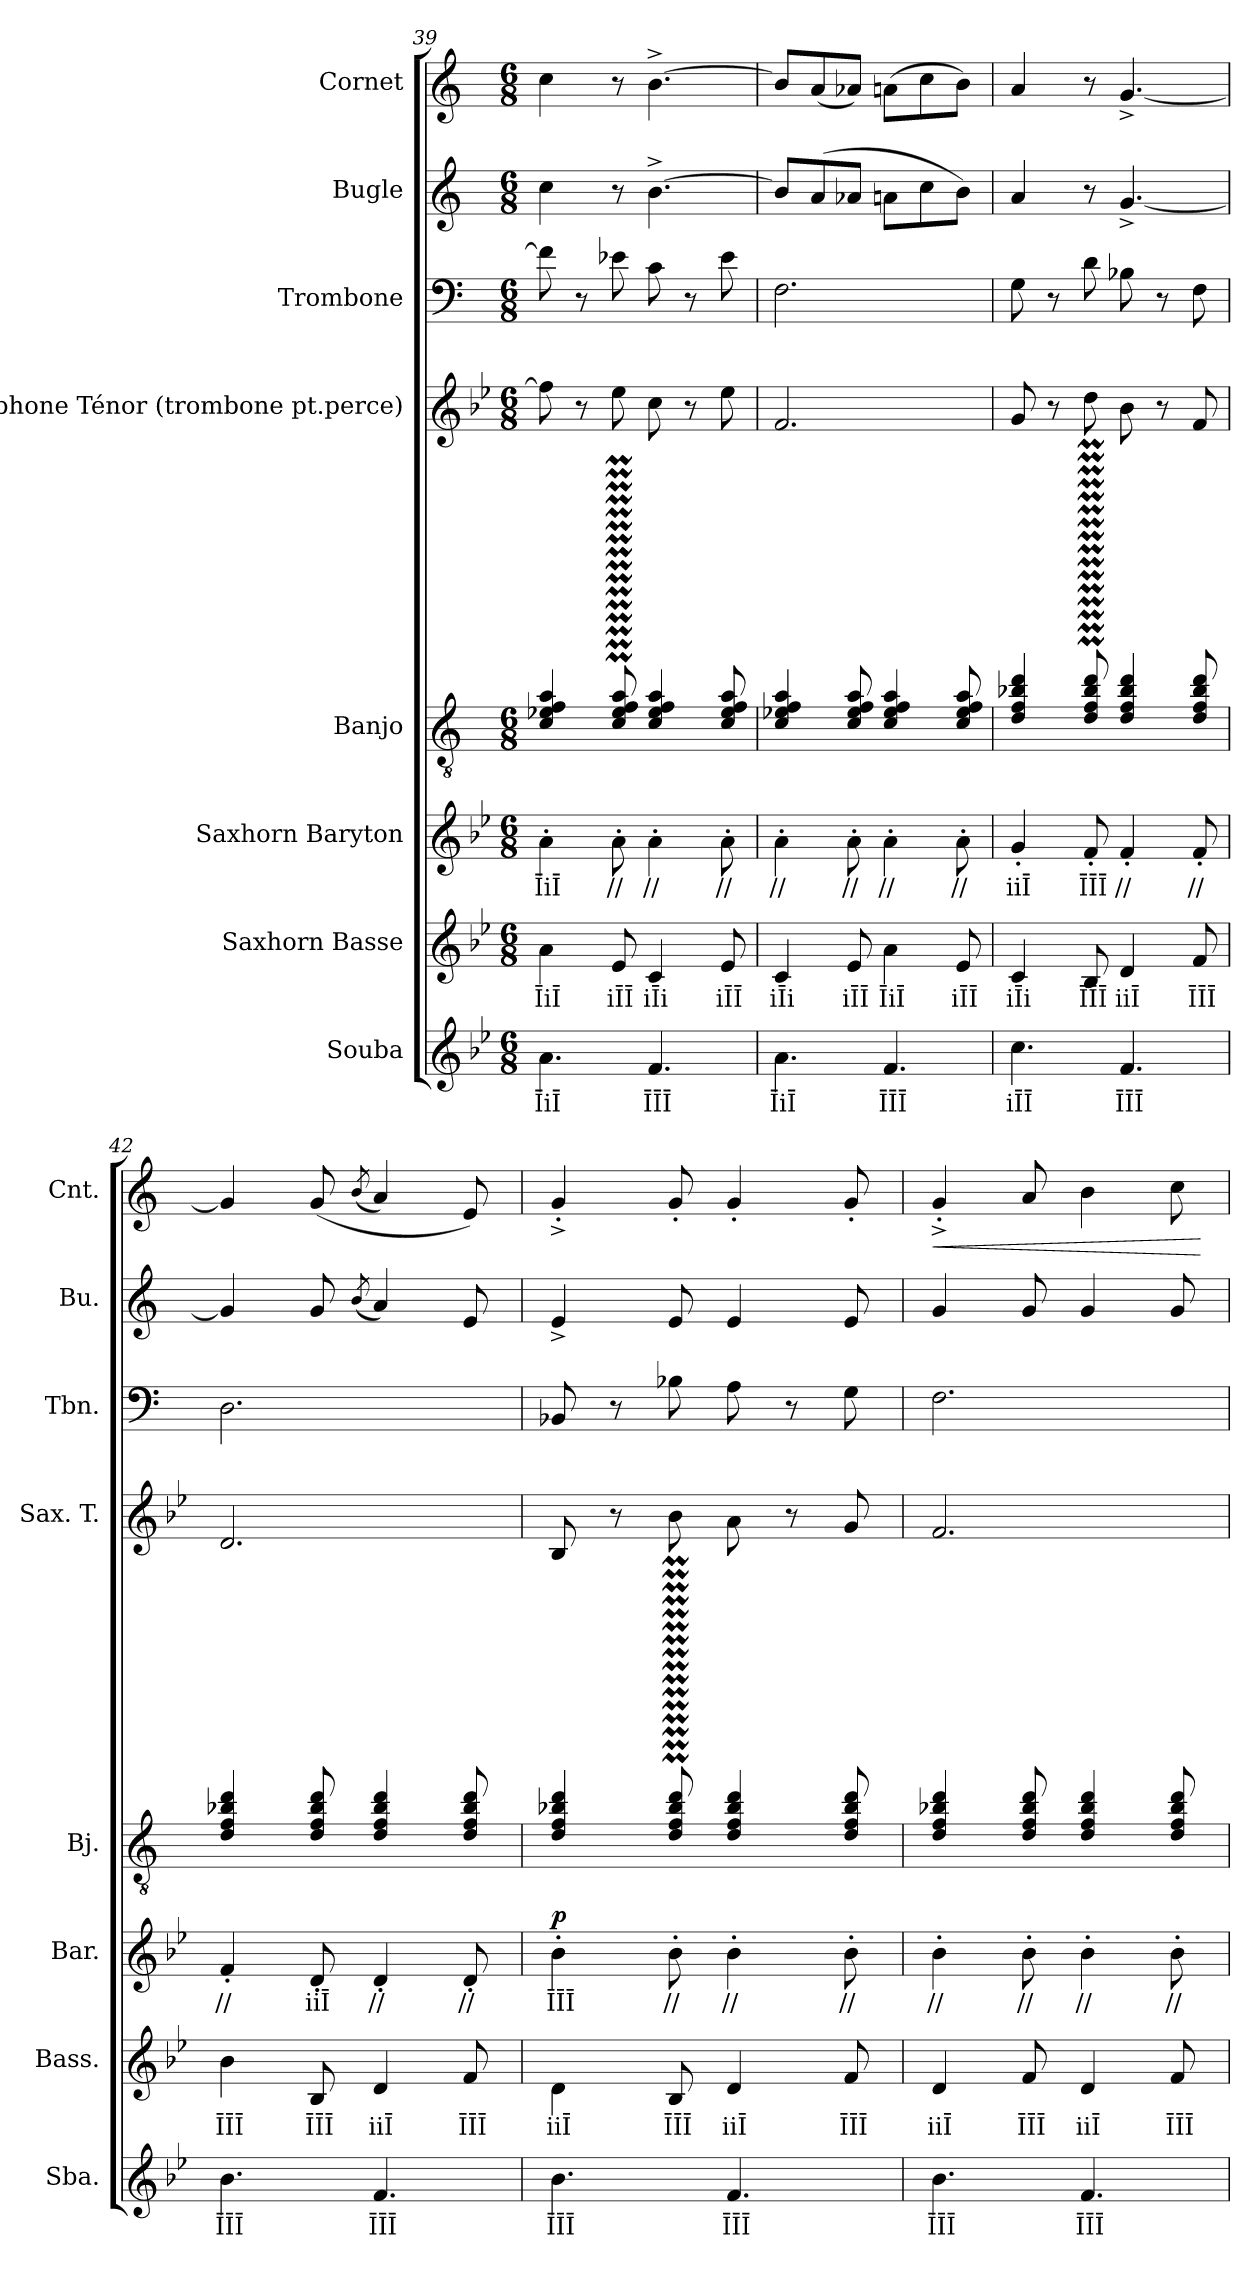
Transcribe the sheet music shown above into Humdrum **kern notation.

**kern	**text	**kern	**text	**kern	**text	**dynam	**kern	**kern	**kern	**kern	**kern	**dynam
*part8	*part8	*part7	*part7	*part6	*part6	*part6	*part5	*part4	*part3	*part2	*part1	*part1
*staff8	*staff8	*staff7	*staff7	*staff6	*staff6	*staff6	*staff5	*staff4	*staff3	*staff2	*staff1	*staff1
*I"Souba	*	*I"Saxhorn Basse	*	*I"Saxhorn Baryton	*	*	*I"Banjo	*I"Saxophone Ténor (trombone pt.perce)	*I"Trombone	*I"Bugle	*I"Cornet	*
*I'Sba.	*	*I'Bass.	*	*I'Bar.	*	*	*I'Bj.	*I'Sax. T.	*I'Tbn.	*I'Bu.	*I'Cnt.	*
*clefG2	*	*clefG2	*	*clefG2	*	*	*clefGv2	*clefG2	*clefF4	*clefG2	*clefG2	*
*ITrd15c26	*	*ITrd8c14	*	*ITrd8c14	*	*	*ITrd7c12	*ITrd8c14	*	*ITrd1c2	*ITrd1c2	*
*k[b-e-]	*	*k[b-e-]	*	*k[b-e-]	*	*	*k[]	*k[b-e-]	*k[]	*k[b-e-]	*k[b-e-]	*
*M6/8	*	*M6/8	*	*M6/8	*	*	*M6/8	*M6/8	*M6/8	*M6/8	*M6/8	*
=39	=39	=39	=39	=39	=39	=39	=39	=39	=39	=39	=39	=39
!	!LO:LY:b	!	!LO:LY:b	!	!LO:LY:b	!	!	!	!	!	!	!
4.AA\	ĪiĪ	4A\	ĪiĪ	4A'\	ĪiĪ	.	4C/ 4E-X/ 4F/ 4A/	8f\]	8f\]	4b-\	4b-\	.
.	.	.	.	.	.	.	.	8r	8r	.	.	.
!	!	!	!LO:LY:b	!	!LO:LY:b	!	!	!	!	!	!	!
.	.	8E-/	iĪĪ	8A'\	//	.	8C/M 8E-/M 8F/M 8A/M	8e-\	8e-X\	8r	8r	.
!	!LO:LY:b	!	!LO:LY:b	!	!LO:LY:b	!	!	!	!	!	!	!
4.FF/	ĪĪĪ	4C/	iĪi	4A'\	//	.	4C/ 4E-/ 4F/ 4A/	8c\	8c\	[4.a^\	[4.a^\	.
.	.	.	.	.	.	.	.	8r	8r	.	.	.
!	!	!	!LO:LY:b	!	!LO:LY:b	!	!	!	!	!	!	!
.	.	8E-/	iĪĪ	8A'\	//	.	8C/ 8E-/ 8F/ 8A/	8e-\	8e-\	.	.	.
=40	=40	=40	=40	=40	=40	=40	=40	=40	=40	=40	=40	=40
!	!LO:LY:b	!	!LO:LY:b	!	!LO:LY:b	!	!	!	!	!	!	!
4.AA\	ĪiĪ	4C/	iĪi	4A'\	//	.	4C/ 4E-X/ 4F/ 4A/	2.F/	2.F\	8a/L]	8a/L]	.
.	.	.	.	.	.	.	.	.	.	(>8g/	(<8g/	.
!	!	!	!LO:LY:b	!	!LO:LY:b	!	!	!	!	!	!	!
.	.	8E-/	iĪĪ	8A'\	//	.	8C/ 8E-/ 8F/ 8A/	.	.	8g-X/J	8g-X/J)	.
!	!LO:LY:b	!	!LO:LY:b	!	!LO:LY:b	!	!	!	!	!	!	!
4.FF/	ĪĪĪ	4A\	ĪiĪ	4A'\	//	.	4C/ 4E-/ 4F/ 4A/	.	.	8gn\L	(>8gn\L	.
.	.	.	.	.	.	.	.	.	.	8b-\	8b-\	.
!	!	!	!LO:LY:b	!	!LO:LY:b	!	!	!	!	!	!	!
.	.	8E-/	iĪĪ	8A'\	//	.	8C/ 8E-/ 8F/ 8A/	.	.	8a\J)	8a\J)	.
=41	=41	=41	=41	=41	=41	=41	=41	=41	=41	=41	=41	=41
!	!LO:LY:b	!	!LO:LY:b	!	!LO:LY:b	!	!	!	!	!	!	!
4.C\	iĪĪ	4C/	iĪi	4G'/	iiĪ	.	4D/ 4F/ 4B-X/ 4d/	8G/	8G\	4g/	4g/	.
.	.	.	.	.	.	.	.	8r	8r	.	.	.
!	!	!	!LO:LY:b	!	!LO:LY:b	!	!	!	!	!	!	!
.	.	8BB-/	ĪĪĪ	8F'/	ĪĪĪ	.	8D/M 8F/M 8B-/M 8d/M	8d\	8d\	8r	8r	.
!	!LO:LY:b	!	!LO:LY:b	!	!LO:LY:b	!	!	!	!	!	!	!
4.FF/	ĪĪĪ	4D/	iiĪ	4F'/	//	.	4D/ 4F/ 4B-/ 4d/	8B-\	8B-X\	[4.f^/	[4.f^/	.
.	.	.	.	.	.	.	.	8r	8r	.	.	.
!	!	!	!LO:LY:b	!	!LO:LY:b	!	!	!	!	!	!	!
.	.	8F/	ĪĪĪ	8F'/	//	.	8D/ 8F/ 8B-/ 8d/	8F/	8F\	.	.	.
!!LO:PB:g=z
=42	=42	=42	=42	=42	=42	=42	=42	=42	=42	=42	=42	=42
!	!LO:LY:b	!	!LO:LY:b	!	!LO:LY:b	!	!	!	!	!	!	!
4.BB-\	ĪĪĪ	4B-\	ĪĪĪ	4F'/	//	.	4D/ 4F/ 4B-X/ 4d/	2.D/	2.D\	4f/]	4f/]	.
!	!	!	!LO:LY:b	!	!LO:LY:b	!	!	!	!	!	!	!
.	.	8BB-/	ĪĪĪ	8D'/	iiĪ	.	8D/ 8F/ 8B-/ 8d/	.	.	8f/	(<8f/	.
.	.	.	.	.	.	.	.	.	.	(<8qa/	(<8qa/	.
!	!LO:LY:b	!	!LO:LY:b	!	!LO:LY:b	!	!	!	!	!	!	!
4.FF/	ĪĪĪ	4D/	iiĪ	4D'/	//	.	4D/ 4F/ 4B-/ 4d/	.	.	4g/)	4g/)	.
!	!	!	!LO:LY:b	!	!LO:LY:b	!	!	!	!	!	!	!
.	.	8F/	ĪĪĪ	8D'/	//	.	8D/ 8F/ 8B-/ 8d/	.	.	8d/	8d/)	.
=43	=43	=43	=43	=43	=43	=43	=43	=43	=43	=43	=43	=43
!	!LO:LY:b	!	!LO:LY:b	!	!LO:LY:b	!LO:DY:b	!	!	!	!	!	!
4.BB-\	ĪĪĪ	4D\	iiĪ	4B-'\	ĪĪĪ	p	4D/ 4F/ 4B-X/ 4d/	8BB-/	8BB-X/	4d^/	4f'^/	.
.	.	.	.	.	.	.	.	8r	8r	.	.	.
!	!	!	!LO:LY:b	!	!LO:LY:b	!	!	!	!	!	!	!
.	.	8BB-/	ĪĪĪ	8B-'\	//	.	8D/M 8F/M 8B-/M 8d/M	8B-\	8B-X\	8d/	8f'/	.
!	!LO:LY:b	!	!LO:LY:b	!	!LO:LY:b	!	!	!	!	!	!	!
4.FF/	ĪĪĪ	4D/	iiĪ	4B-'\	//	.	4D/ 4F/ 4B-/ 4d/	8A\	8A\	4d/	4f'/	.
.	.	.	.	.	.	.	.	8r	8r	.	.	.
!	!	!	!LO:LY:b	!	!LO:LY:b	!	!	!	!	!	!	!
.	.	8F/	ĪĪĪ	8B-'\	//	.	8D/ 8F/ 8B-/ 8d/	8G/	8G\	8d/	8f'/	.
=44	=44	=44	=44	=44	=44	=44	=44	=44	=44	=44	=44	=44
!	!LO:LY:b	!	!LO:LY:b	!	!LO:LY:b	!	!	!	!	!	!	!LO:HP:b
4.BB-\	ĪĪĪ	4D/	iiĪ	4B-'\	//	.	4D/ 4F/ 4B-X/ 4d/	2.F/	2.F\	4f/	4f'^/	<
!	!	!	!LO:LY:b	!	!LO:LY:b	!	!	!	!	!	!	!
.	.	8F/	ĪĪĪ	8B-'\	//	.	8D/ 8F/ 8B-/ 8d/	.	.	8f/	8g/	.
!	!LO:LY:b	!	!LO:LY:b	!	!LO:LY:b	!	!	!	!	!	!	!
4.FF/	ĪĪĪ	4D/	iiĪ	4B-'\	//	.	4D/ 4F/ 4B-/ 4d/	.	.	4f/	4a\	.
!	!	!	!LO:LY:b	!	!LO:LY:b	!	!	!	!	!	!	!
.	.	8F/	ĪĪĪ	8B-'\	//	.	8D/ 8F/ 8B-/ 8d/	.	.	8f/	8b-\	.
.	.	.	.	.	.	.	.	.	.	.	.	[
=	=	=	=	=	=	=	=	=	=	=	=	=
*-	*-	*-	*-	*-	*-	*-	*-	*-	*-	*-	*-	*-
